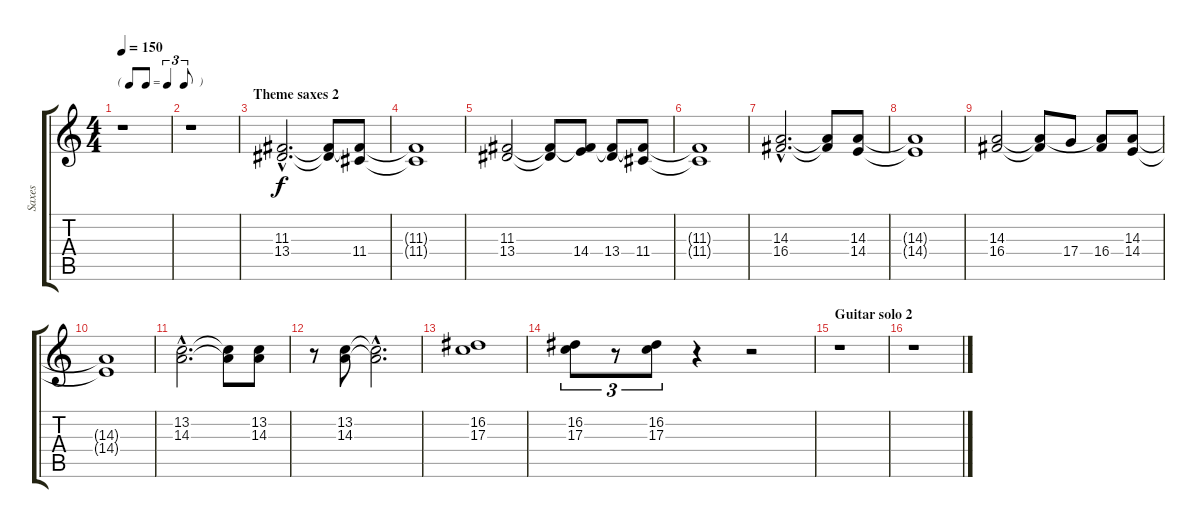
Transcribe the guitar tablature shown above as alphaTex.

\track ("Saxes" "Saxes") {instrument altosax}
\staff {score tabs}
\tuning (E4 B3 G3 D3 A2 E2) {hide}
\ts (4 4)
\tf triplet8th
\tempo 150
\clef g2
\ks c
r.1{dy f} |
r.1 |
\section ("" "Theme saxes 2")
(11.3{hac} 13.4{hac}).2{d volume 16} (11.3{t} 13.4{t}).8 (11.3{t} 11.4).8 |
(11.3{t} 11.4{t}).1 |
(11.3 13.4).2 (11.3{t} 13.4{t}).8 (11.3{t} 14.4).8 (11.3{t} 13.4).8 (11.3{t} 11.4).8 |
(11.3{t} 11.4{t}).1 |
(14.3{hac} 16.4{hac}).2{d} (14.3{t} 16.4{t}).8 (14.3 14.4).8 |
(14.3{t} 14.4{t}).1 |
(14.3 16.4).2 (14.3{t} 16.4{t}).8 17.4.8 (14.3{t} 16.4).8 (14.3 14.4).8 |
(14.3{t} 14.4{t}).1 |
(13.2{hac} 14.3{hac}).2{d} (13.2{t} 14.3{t}).8 (13.2 14.3).8 |
r.8 (13.2 14.3).8 (13.2{hac t} 14.3{hac t}).2{d} |
(16.2 17.3).1 |
(16.2 17.3).8{tu (3 2)} r.8{tu (3 2)} (16.2 17.3).8{tu (3 2)} r.4 r.2 |
\section ("" "Guitar solo 2")
r.1 |
r.1
